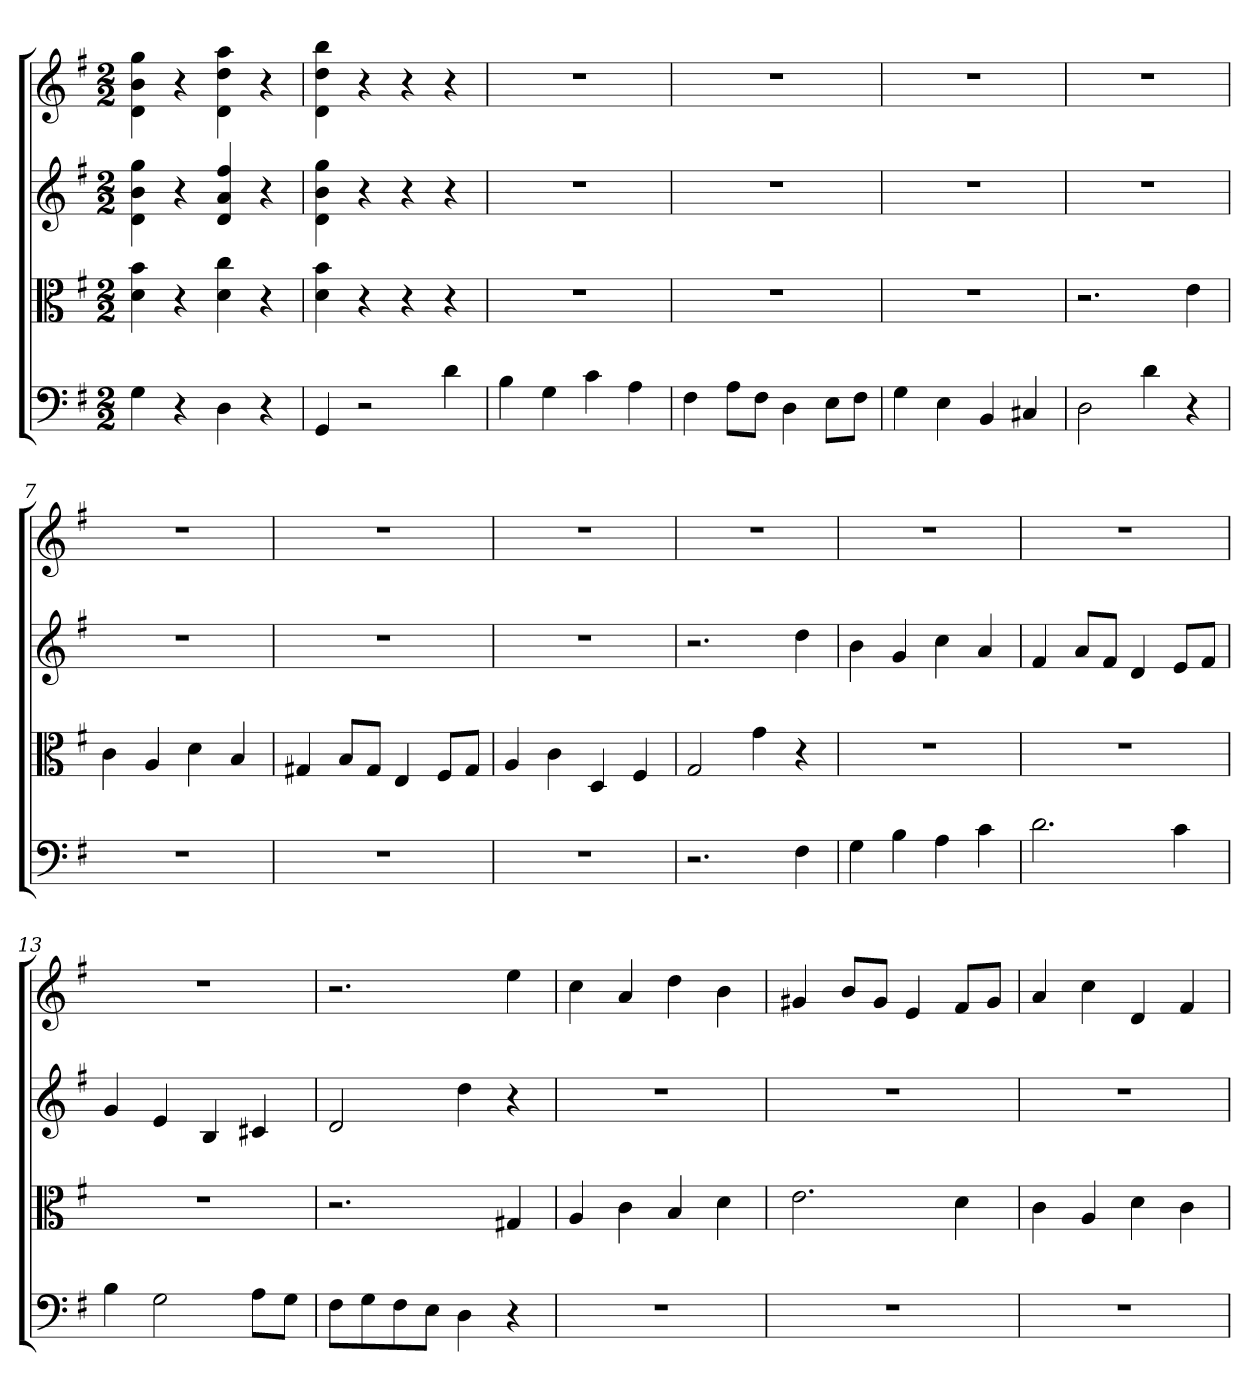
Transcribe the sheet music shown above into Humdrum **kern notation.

**kern	**kern	**kern	**kern
*part4	*part3	*part2	*part1
*staff4	*staff3	*staff2	*staff1
*clefF4	*clefC3	*	*
*k[f#]	*k[f#]	*k[f#]	*k[f#]
*G:	*G:	*G:	*G:
*M2/2	*M2/2	*M2/2	*M2/2
=	=	=	=
4G	4d 4b	4d 4b 4gg	4d 4b 4gg
4r	4r	4r	4r
4D	4d 4cc	4d 4a 4ff#	4d 4dd 4aa
4r	4r	4r	4r
=2	=2	=2	=2
4GG	4d 4b	4d 4b 4gg	4d 4dd 4bb
2r	4r	4r	4r
.	4r	4r	4r
4d	4r	4r	4r
=3	=3	=3	=3
4B	1r	1r	1r
4G	.	.	.
4c	.	.	.
4A	.	.	.
=4	=4	=4	=4
4F#	1r	1r	1r
8A\L	.	.	.
8F#\J	.	.	.
4D	.	.	.
8E\L	.	.	.
8F#\J	.	.	.
=5	=5	=5	=5
4G	1r	1r	1r
4E	.	.	.
4BB	.	.	.
4C#X	.	.	.
=6	=6	=6	=6
2D	2.r	1r	1r
4d	.	.	.
4r	4e	.	.
=7	=7	=7	=7
1r	4c	1r	1r
.	4A	.	.
.	4d	.	.
.	4B	.	.
=8	=8	=8	=8
1r	4G#X	1r	1r
.	8B/L	.	.
.	8G#/J	.	.
.	4E	.	.
.	8F#/L	.	.
.	8G#/J	.	.
=9	=9	=9	=9
1r	4A	1r	1r
.	4c	.	.
.	4D	.	.
.	4F#	.	.
=10	=10	=10	=10
2.r	2G	2.r	1r
.	4g	.	.
4F#	4r	4dd	.
=11	=11	=11	=11
4G	1r	4b	1r
4B	.	4g	.
4A	.	4cc	.
4c	.	4a	.
=12	=12	=12	=12
2.d	1r	4f#	1r
.	.	8aL	.
.	.	8f#J	.
.	.	4d	.
4c	.	8eL	.
.	.	8f#J	.
=13	=13	=13	=13
4B	1r	4g	1r
2G	.	4e	.
.	.	4B	.
8A\L	.	4c#X	.
8G\J	.	.	.
=14	=14	=14	=14
8F#\L	2.r	2d	2.r
8G\	.	.	.
8F#\	.	.	.
8E\J	.	.	.
4D	.	4dd	.
4r	4G#X	4r	4ee
=15	=15	=15	=15
1r	4A	1r	4cc
.	4c	.	4a
.	4B	.	4dd
.	4d	.	4b
=16	=16	=16	=16
1r	2.e	1r	4g#X
.	.	.	8bL
.	.	.	8g#J
.	.	.	4e
.	4d	.	8f#L
.	.	.	8g#J
=17	=17	=17	=17
1r	4c	1r	4a
.	4A	.	4cc
.	4d	.	4d
.	4c	.	4f#
=	=	=	=
*-	*-	*-	*-
